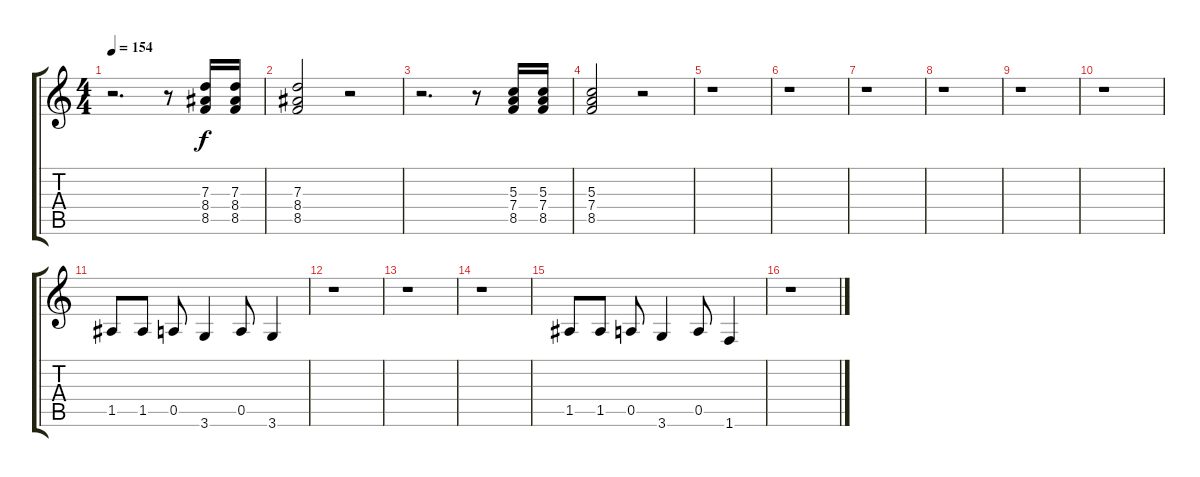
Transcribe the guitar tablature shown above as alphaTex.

\track "" {instrument electricguitarclean}
\staff {score tabs}
\tuning (E4 B3 G3 D3 A2 E2) {hide}
\ts (4 4)
\tempo 154
\clef g2
\ks c
r.2{d dy f} r.8 (7.3 8.4 8.5).16 (7.3 8.4 8.5).16 |
(7.3 8.4 8.5).2 r.2 |
r.2{d} r.8 (5.3 7.4 8.5).16 (5.3 7.4 8.5).16 |
(5.3 7.4 8.5).2 r.2 |
r.1 |
r.1 |
r.1 |
r.1 |
r.1 |
r.1 |
1.5.8 1.5.8 0.5.8 3.6.4 0.5.8 3.6.4 |
r.1 |
r.1 |
r.1 |
1.5.8 1.5.8 0.5.8 3.6.4 0.5.8 1.6.4 |
r.1
